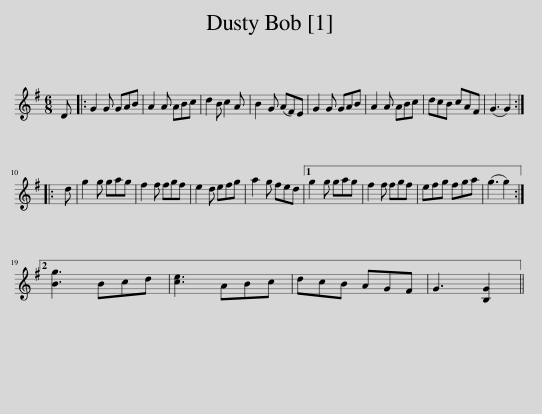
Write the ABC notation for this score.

X:1
L:1/8
M:6/8
I:linebreak $
K:G
V:1 treble
V:1
 D |: G2 G GAB | A2 A ABc | d2 B c2 A | B2 G (AF)E | %5
 G2 G GAB | A2 A ABc | dcB cAF | (G3 G2) ::$ d | %10
 g2 g gag | f2 f fgf | e2 d efg | a2 g fed |1 g2 g gag | %15
 f2 f fgf | efg fga | (g3 g2) :|2$ [Bg]3 Bcd | [ce]3 ABc | %20
 dcB AGF | G3 [B,G]2 || %22
